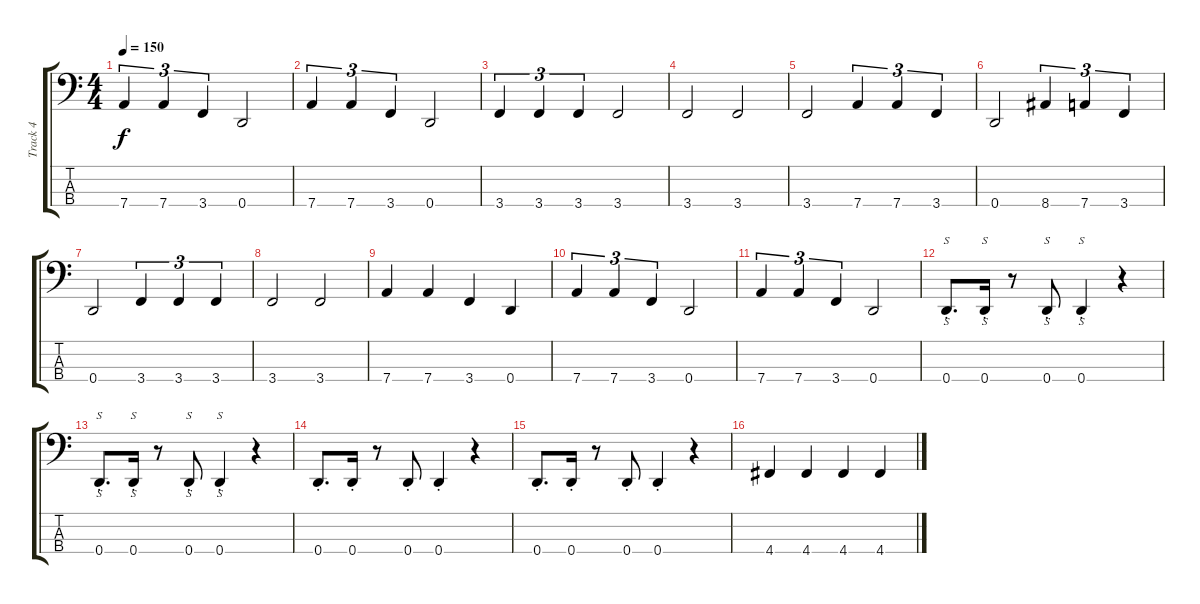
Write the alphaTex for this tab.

\track ("Track 4" "Track 4") {instrument electricbassfinger}
\staff {score tabs}
\tuning (G2 D2 A1 D1) {hide}
\ts (4 4)
\tempo 150
\clef f4
\ks c
7.4.4{tu (3 2) dy f} 7.4.4{tu (3 2)} 3.4.4{tu (3 2)} 0.4.2 |
7.4.4{tu (3 2)} 7.4.4{tu (3 2)} 3.4.4{tu (3 2)} 0.4.2 |
3.4.4{tu (3 2)} 3.4.4{tu (3 2)} 3.4.4{tu (3 2)} 3.4.2 |
3.4.2 3.4.2 |
3.4.2 7.4.4{tu (3 2)} 7.4.4{tu (3 2)} 3.4.4{tu (3 2)} |
0.4.2 8.4.4{tu (3 2)} 7.4.4{tu (3 2)} 3.4.4{tu (3 2)} |
0.4.2 3.4.4{tu (3 2)} 3.4.4{tu (3 2)} 3.4.4{tu (3 2)} |
3.4.2 3.4.2 |
7.4.4 7.4.4 3.4.4 0.4.4 |
7.4.4{tu (3 2)} 7.4.4{tu (3 2)} 3.4.4{tu (3 2)} 0.4.2 |
7.4.4{tu (3 2)} 7.4.4{tu (3 2)} 3.4.4{tu (3 2)} 0.4.2 |
0.4{st}.8{s d} 0.4{st}.16{s} r.8 0.4{st}.8{s} 0.4{st}.4{s} r.4 |
0.4{st}.8{s d} 0.4{st}.16{s} r.8 0.4{st}.8{s} 0.4{st}.4{s} r.4 |
0.4{st}.8{d} 0.4{st}.16 r.8 0.4{st}.8 0.4{st}.4 r.4 |
0.4{st}.8{d} 0.4{st}.16 r.8 0.4{st}.8 0.4{st}.4 r.4 |
4.4.4 4.4.4 4.4.4 4.4.4
